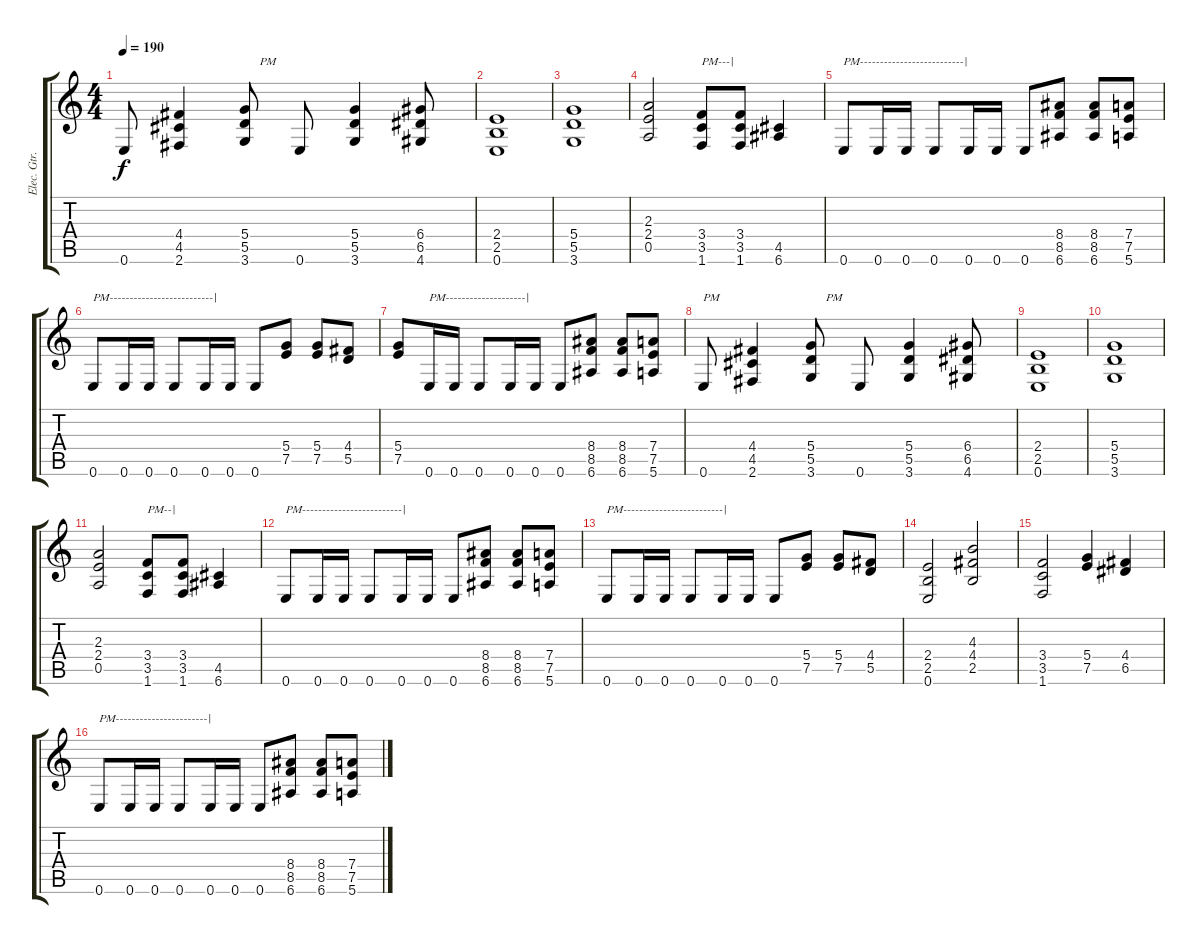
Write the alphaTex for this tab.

\track ("Elec. Gtr. II" "Elec. Gtr.") {instrument distortionguitar}
\staff {score tabs}
\tuning (E4 B3 G3 D3 A2 E2) {hide}
\ts (4 4)
\tempo 190
\clef g2
\ks c
0.6.8{dy f} (4.4 4.5 2.6).4 (5.4 5.5 3.6).8{txt "     PM"} 0.6.8 (5.4 5.5 3.6).4 (6.4 6.5 4.6).8 |
(2.4 2.5 0.6).1 |
(5.4 5.5 3.6).1 |
(2.3 2.4 0.5).2 (3.4 3.5 1.6).8{txt "PM---|"} (3.4 3.5 1.6).8 (4.5 6.6).4 |
0.6.8{txt "PM--------------------------|"} 0.6.16 0.6.16 0.6.8 0.6.16 0.6.16 0.6.8 (8.4 8.5 6.6).8 (8.4 8.5 6.6).8 (7.4 7.5 5.6).8 |
0.6.8{txt "PM--------------------------|"} 0.6.16 0.6.16 0.6.8 0.6.16 0.6.16 0.6.8 (5.4 7.5).8 (5.4 7.5).8 (4.4 5.5).8 |
(5.4 7.5).8 0.6.16{txt "PM--------------------|"} 0.6.16 0.6.8 0.6.16 0.6.16 0.6.8 (8.4 8.5 6.6).8 (8.4 8.5 6.6).8 (7.4 7.5 5.6).8 |
0.6.8{txt "PM"} (4.4 4.5 2.6).4 (5.4 5.5 3.6).8{txt "     PM"} 0.6.8 (5.4 5.5 3.6).4 (6.4 6.5 4.6).8 |
(2.4 2.5 0.6).1 |
(5.4 5.5 3.6).1 |
(2.3 2.4 0.5).2 (3.4 3.5 1.6).8{txt "PM--|"} (3.4 3.5 1.6).8 (4.5 6.6).4 |
0.6.8{txt "PM-------------------------|"} 0.6.16 0.6.16 0.6.8 0.6.16 0.6.16 0.6.8 (8.4 8.5 6.6).8 (8.4 8.5 6.6).8 (7.4 7.5 5.6).8 |
0.6.8{txt "PM-------------------------|"} 0.6.16 0.6.16 0.6.8 0.6.16 0.6.16 0.6.8 (5.4 7.5).8 (5.4 7.5).8 (4.4 5.5).8 |
(2.4 2.5 0.6).2 (4.3 4.4 2.5).2 |
(3.4 3.5 1.6).2 (5.4 7.5).4 (4.4 6.5).4 |
0.6.8{txt "PM-----------------------|"} 0.6.16 0.6.16 0.6.8 0.6.16 0.6.16 0.6.8 (8.4 8.5 6.6).8 (8.4 8.5 6.6).8 (7.4 7.5 5.6).8
